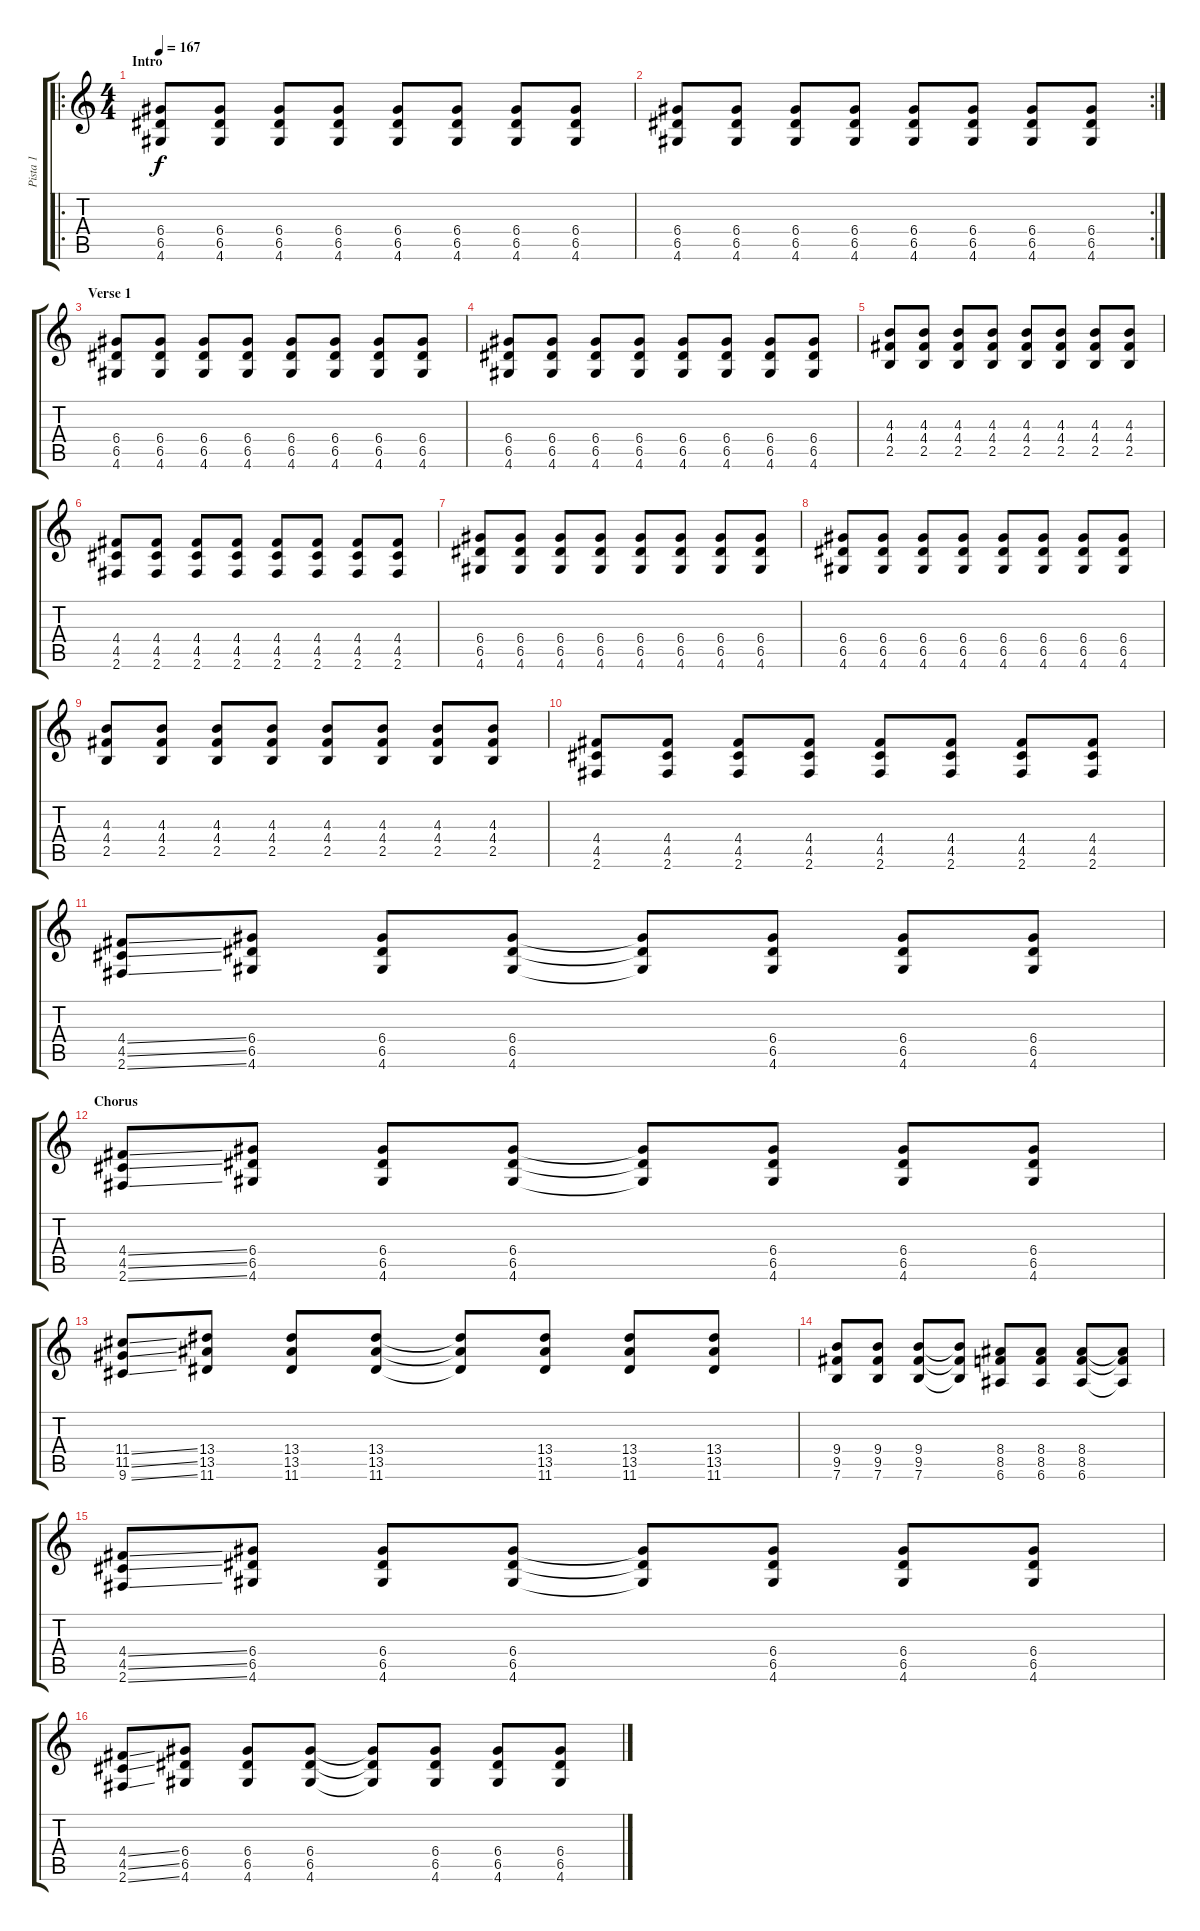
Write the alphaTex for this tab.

\track ("Pista 1" "Pista 1") {instrument distortionguitar}
\staff {score tabs}
\tuning (E4 B3 G3 D3 A2 E2) {hide}
\ro
\ts (4 4)
\section ("" "Intro")
\tempo 167
\clef g2
\ks c
(6.4 6.5 4.6).8{dy f instrument distortionguitar} (6.4 6.5 4.6).8 (6.4 6.5 4.6).8 (6.4 6.5 4.6).8 (6.4 6.5 4.6).8 (6.4 6.5 4.6).8 (6.4 6.5 4.6).8 (6.4 6.5 4.6).8 |
\rc 2
(6.4 6.5 4.6).8 (6.4 6.5 4.6).8 (6.4 6.5 4.6).8 (6.4 6.5 4.6).8 (6.4 6.5 4.6).8 (6.4 6.5 4.6).8 (6.4 6.5 4.6).8 (6.4 6.5 4.6).8 |
\section ("" "Verse 1")
(6.4 6.5 4.6).8 (6.4 6.5 4.6).8 (6.4 6.5 4.6).8 (6.4 6.5 4.6).8 (6.4 6.5 4.6).8 (6.4 6.5 4.6).8 (6.4 6.5 4.6).8 (6.4 6.5 4.6).8 |
(6.4 6.5 4.6).8 (6.4 6.5 4.6).8 (6.4 6.5 4.6).8 (6.4 6.5 4.6).8 (6.4 6.5 4.6).8 (6.4 6.5 4.6).8 (6.4 6.5 4.6).8 (6.4 6.5 4.6).8 |
(4.3 4.4 2.5).8 (4.3 4.4 2.5).8 (4.3 4.4 2.5).8 (4.3 4.4 2.5).8 (4.3 4.4 2.5).8 (4.3 4.4 2.5).8 (4.3 4.4 2.5).8 (4.3 4.4 2.5).8 |
(4.4 4.5 2.6).8 (4.4 4.5 2.6).8 (4.4 4.5 2.6).8 (4.4 4.5 2.6).8 (4.4 4.5 2.6).8 (4.4 4.5 2.6).8 (4.4 4.5 2.6).8 (4.4 4.5 2.6).8 |
(6.4 6.5 4.6).8 (6.4 6.5 4.6).8 (6.4 6.5 4.6).8 (6.4 6.5 4.6).8 (6.4 6.5 4.6).8 (6.4 6.5 4.6).8 (6.4 6.5 4.6).8 (6.4 6.5 4.6).8 |
(6.4 6.5 4.6).8 (6.4 6.5 4.6).8 (6.4 6.5 4.6).8 (6.4 6.5 4.6).8 (6.4 6.5 4.6).8 (6.4 6.5 4.6).8 (6.4 6.5 4.6).8 (6.4 6.5 4.6).8 |
(4.3 4.4 2.5).8 (4.3 4.4 2.5).8 (4.3 4.4 2.5).8 (4.3 4.4 2.5).8 (4.3 4.4 2.5).8 (4.3 4.4 2.5).8 (4.3 4.4 2.5).8 (4.3 4.4 2.5).8 |
(4.4 4.5 2.6).8 (4.4 4.5 2.6).8 (4.4 4.5 2.6).8 (4.4 4.5 2.6).8 (4.4 4.5 2.6).8 (4.4 4.5 2.6).8 (4.4 4.5 2.6).8 (4.4 4.5 2.6).8 |
(4.4{ss} 4.5{ss} 2.6{ss}).8 (6.4 6.5 4.6).8 (6.4 6.5 4.6).8 (6.4 6.5 4.6).8 (6.4{t} 6.5{t} 4.6{t}).8 (6.4 6.5 4.6).8 (6.4 6.5 4.6).8 (6.4 6.5 4.6).8 |
\section ("" "Chorus")
(4.4{ss} 4.5{ss} 2.6{ss}).8 (6.4 6.5 4.6).8 (6.4 6.5 4.6).8 (6.4 6.5 4.6).8 (6.4{t} 6.5{t} 4.6{t}).8 (6.4 6.5 4.6).8 (6.4 6.5 4.6).8 (6.4 6.5 4.6).8 |
(11.4{ss} 11.5{ss} 9.6{ss}).8 (13.4 13.5 11.6).8 (13.4 13.5 11.6).8 (13.4 13.5 11.6).8 (13.4{t} 13.5{t} 11.6{t}).8 (13.4 13.5 11.6).8 (13.4 13.5 11.6).8 (13.4 13.5 11.6).8 |
(9.4 9.5 7.6).8 (9.4 9.5 7.6).8 (9.4 9.5 7.6).8 (9.4{t} 9.5{t} 7.6{t}).8 (8.4 8.5 6.6).8 (8.4 8.5 6.6).8 (8.4 8.5 6.6).8 (8.4{t} 8.5{t} 6.6{t}).8 |
\section ("" "")
(4.4{ss} 4.5{ss} 2.6{ss}).8 (6.4 6.5 4.6).8 (6.4 6.5 4.6).8 (6.4 6.5 4.6).8 (6.4{t} 6.5{t} 4.6{t}).8 (6.4 6.5 4.6).8 (6.4 6.5 4.6).8 (6.4 6.5 4.6).8 |
(4.4{ss} 4.5{ss} 2.6{ss}).8 (6.4 6.5 4.6).8 (6.4 6.5 4.6).8 (6.4 6.5 4.6).8 (6.4{t} 6.5{t} 4.6{t}).8 (6.4 6.5 4.6).8 (6.4 6.5 4.6).8 (6.4 6.5 4.6).8
